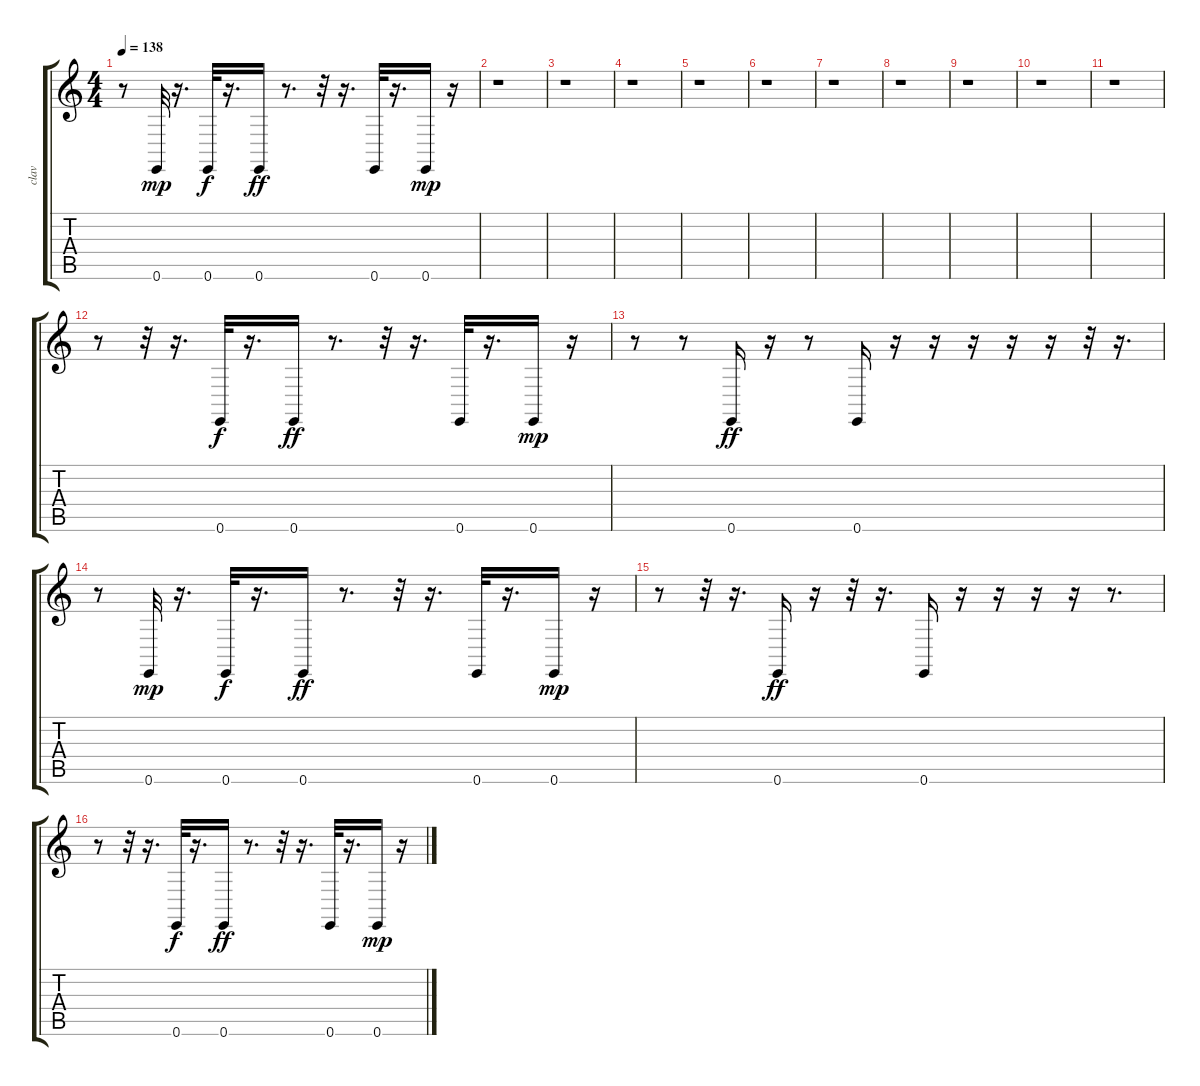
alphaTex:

\track ("clav" "clav") {instrument clavinet}
\staff {score tabs}
\tuning (E4 B3 G3 D3 A2 E2) {hide}
\ts (4 4)
\tempo 138
\clef g2
\ks c
r.8{dy ff} 0.6.32{dy mp} r.16{d} 0.6.32{dy f} r.16{d} 0.6.16{dy ff} r.8{d} r.32 r.16{d} 0.6.32 r.16{d} 0.6.16{dy mp} r.16 |
r.1 |
r.1 |
r.1 |
r.1 |
r.1 |
r.1 |
r.1 |
r.1 |
r.1 |
r.1 |
r.8 r.32 r.16{d} 0.6.32{dy f} r.16{d} 0.6.16{dy ff} r.8{d} r.32 r.16{d} 0.6.32 r.16{d} 0.6.16{dy mp} r.16 |
r.8 r.8 0.6.16{dy ff} r.16 r.8 0.6.16 r.16 r.16 r.16 r.16 r.16 r.32 r.16{d} |
r.8 0.6.32{dy mp} r.16{d} 0.6.32{dy f} r.16{d} 0.6.16{dy ff} r.8{d} r.32 r.16{d} 0.6.32 r.16{d} 0.6.16{dy mp} r.16 |
r.8 r.32 r.16{d} 0.6.16{dy ff} r.16 r.32 r.16{d} 0.6.16 r.16 r.16 r.16 r.16 r.8{d} |
r.8 r.32 r.16{d} 0.6.32{dy f} r.16{d} 0.6.16{dy ff} r.8{d} r.32 r.16{d} 0.6.32 r.16{d} 0.6.16{dy mp} r.16
